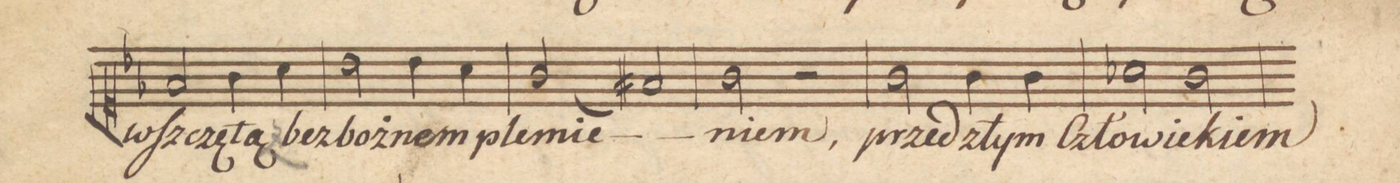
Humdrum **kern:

**kern	**text	**dynam
*I"Soprano.	*	*
*clefC1	*	*
*k[b-e-]	*	*
*met(c|)	*	*
*M2/2	*	*
2f/	wſzczę-	.
4g\	-tą	.
4a\	bez-	.
=6	=6	=6
2b-\	-boż-	.
4b-\	-nem	.
4a\	ple-	.
=7	=7	=7
(2g/	-mie-	.
2f#X/)	.	.
=8	=8	=8
2g\	-niem,	.
2r	.	.
=9	=9	=9
2g\	przed	.
4g\	złym	.
4g\	Czło-	.
=10	=10	=10
2a-X\	-wie-	.
2g\	-kiem	.
=11	=11	=11
*-	*-	*-
